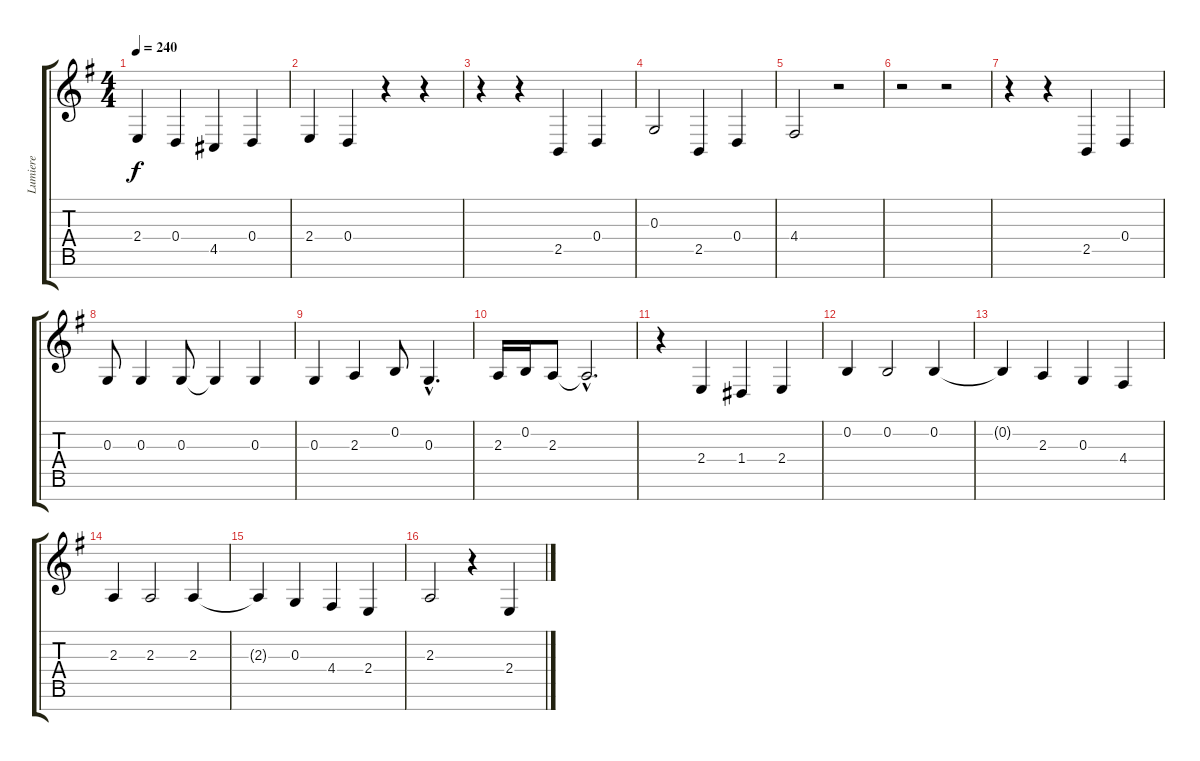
\track ("Lumiere" "Lumiere") {instrument oboe}
\staff {score tabs}
\tuning (E4 B3 G3 D3 A2 E2 B1) {hide}
\ts (4 4)
\tempo 240
\clef g2
\ks g
2.4.4{dy f} 0.4.4 4.5.4 0.4.4 |
2.4.4 0.4.4 r.4 r.4 |
r.4 r.4 2.5.4 0.4.4 |
0.3.2 2.5.4 0.4.4 |
4.4.2 r.2 |
r.2 r.2 |
r.4 r.4 2.5.4 0.4.4 |
0.3.8 0.3.4 0.3.8 0.3{t}.4 0.3.4 |
0.3.4 2.3.4 0.2.8 0.3{hac}.4{d} |
2.3.16 0.2.16 2.3.8 2.3{hac t}.2{d} |
r.4 2.4.4 1.4.4 2.4.4 |
0.2.4 0.2.2 0.2.4 |
0.2{t}.4 2.3.4 0.3.4 4.4.4 |
2.3.4 2.3.2 2.3.4 |
2.3{t}.4 0.3.4 4.4.4 2.4.4 |
2.3.2 r.4 2.4.4
